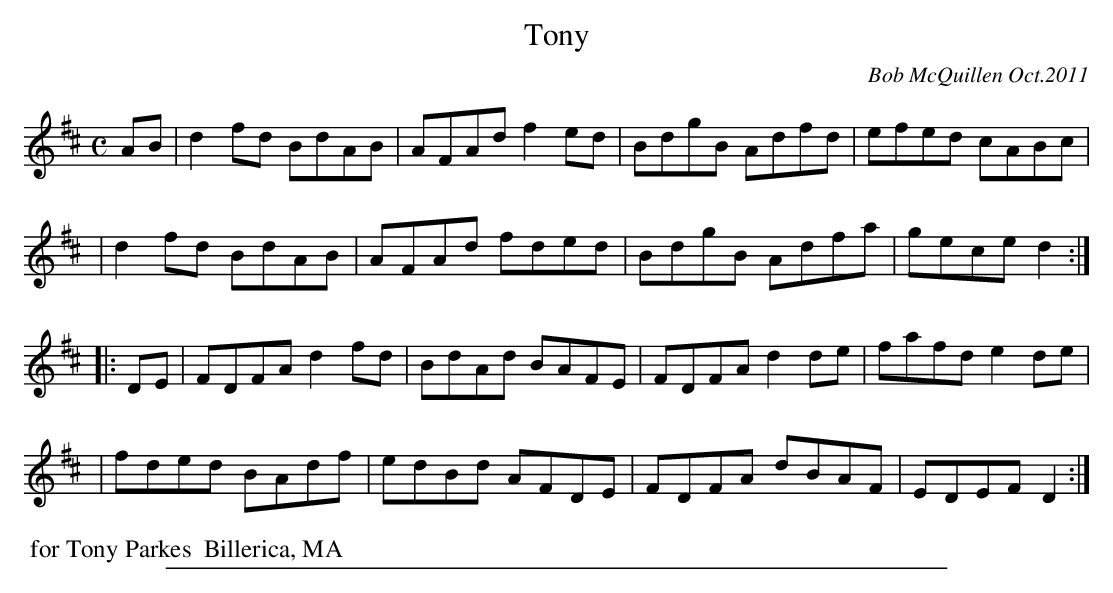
X:1
T: Tony
C: Bob McQuillen Oct.2011
M: C
L: 1/8
K: D
AB \
| d2fd BdAB | AFAd f2ed | BdgB Adfd | efed cABc |
| d2fd BdAB | AFAd fded | BdgB Adfa | gece d2 :|
|:  DE \
| FDFA d2fd | BdAd BAFE | FDFA d2de | fafd e2de |
| fded BAdf | edBd AFDE | FDFA dBAF | EDEF D2 :|
